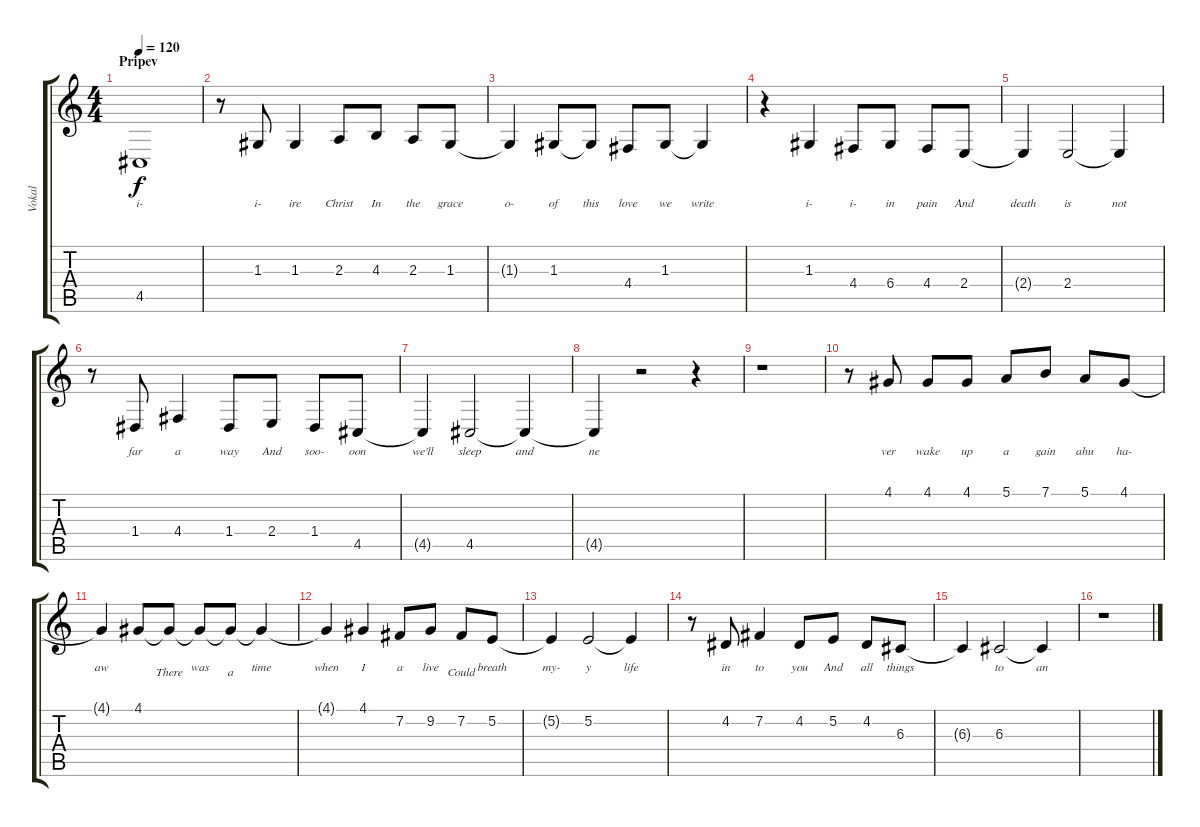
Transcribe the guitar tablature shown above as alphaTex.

\track ("Vokal" "Vokal") {instrument fx4atmosphere}
\staff {score tabs}
\tuning (E4 B3 G3 D3 A2 E2) {hide}
\ts (4 4)
\section ("" "Pripev")
\tempo 120
\clef g2
\ks c
4.5.1{lyrics (0 "i-") lyrics (1 "") lyrics (2 "") lyrics (3 "") lyrics (4 "") dy f} |
r.8 1.3.8{lyrics (0 "i-") lyrics (1 "") lyrics (2 "") lyrics (3 "") lyrics (4 "")} 1.3.4{lyrics (0 "ire") lyrics (1 "") lyrics (2 "") lyrics (3 "") lyrics (4 "")} 2.3.8{lyrics (0 "Christ") lyrics (1 "") lyrics (2 "") lyrics (3 "") lyrics (4 "")} 4.3.8{lyrics (0 "In") lyrics (1 "") lyrics (2 "") lyrics (3 "") lyrics (4 "")} 2.3.8{lyrics (0 "the") lyrics (1 "") lyrics (2 "") lyrics (3 "") lyrics (4 "")} 1.3.8{lyrics (0 "grace") lyrics (1 "") lyrics (2 "") lyrics (3 "") lyrics (4 "")} |
1.3{t}.4{lyrics (0 "o-") lyrics (1 "") lyrics (2 "") lyrics (3 "") lyrics (4 "")} 1.3.8{lyrics (0 "of") lyrics (1 "") lyrics (2 "") lyrics (3 "") lyrics (4 "")} 1.3{t}.8{lyrics (0 "this") lyrics (1 "") lyrics (2 "") lyrics (3 "") lyrics (4 "")} 4.4.8{lyrics (0 "love") lyrics (1 "") lyrics (2 "") lyrics (3 "") lyrics (4 "")} 1.3.8{lyrics (0 "we") lyrics (1 "") lyrics (2 "") lyrics (3 "") lyrics (4 "")} 1.3{t}.4{lyrics (0 "write") lyrics (1 "") lyrics (2 "") lyrics (3 "") lyrics (4 "")} |
r.4 1.3.4{lyrics (0 "i-") lyrics (1 "") lyrics (2 "") lyrics (3 "") lyrics (4 "")} 4.4.8{lyrics (0 "i-") lyrics (1 "") lyrics (2 "") lyrics (3 "") lyrics (4 "")} 6.4.8{lyrics (0 "in") lyrics (1 "") lyrics (2 "") lyrics (3 "") lyrics (4 "")} 4.4.8{lyrics (0 "pain") lyrics (1 "") lyrics (2 "") lyrics (3 "") lyrics (4 "")} 2.4.8{lyrics (0 "And") lyrics (1 "") lyrics (2 "") lyrics (3 "") lyrics (4 "")} |
2.4{t}.4{lyrics (0 "death") lyrics (1 "") lyrics (2 "") lyrics (3 "") lyrics (4 "")} 2.4.2{lyrics (0 "is") lyrics (1 "") lyrics (2 "") lyrics (3 "") lyrics (4 "")} 2.4{t}.4{lyrics (0 "not") lyrics (1 "") lyrics (2 "") lyrics (3 "") lyrics (4 "")} |
r.8 1.4.8{lyrics (0 "far") lyrics (1 "") lyrics (2 "") lyrics (3 "") lyrics (4 "")} 4.4.4{lyrics (0 "a") lyrics (1 "") lyrics (2 "") lyrics (3 "") lyrics (4 "")} 1.4.8{lyrics (0 "way") lyrics (1 "") lyrics (2 "") lyrics (3 "") lyrics (4 "")} 2.4.8{lyrics (0 "And") lyrics (1 "") lyrics (2 "") lyrics (3 "") lyrics (4 "")} 1.4.8{lyrics (0 "soo-") lyrics (1 "") lyrics (2 "") lyrics (3 "") lyrics (4 "")} 4.5.8{lyrics (0 "oon") lyrics (1 "") lyrics (2 "") lyrics (3 "") lyrics (4 "")} |
4.5{t}.4{lyrics (0 "we'll") lyrics (1 "") lyrics (2 "") lyrics (3 "") lyrics (4 "")} 4.5.2{lyrics (0 "sleep") lyrics (1 "") lyrics (2 "") lyrics (3 "") lyrics (4 "")} 4.5{t}.4{lyrics (0 "and") lyrics (1 "") lyrics (2 "") lyrics (3 "") lyrics (4 "")} |
4.5{t}.4{lyrics (0 "ne") lyrics (1 "") lyrics (2 "") lyrics (3 "") lyrics (4 "")} r.2 r.4 |
r.1 |
r.8 4.1.8{lyrics (0 "ver") lyrics (1 "") lyrics (2 "") lyrics (3 "") lyrics (4 "")} 4.1.8{lyrics (0 "wake") lyrics (1 "") lyrics (2 "") lyrics (3 "") lyrics (4 "")} 4.1.8{lyrics (0 "up") lyrics (1 "") lyrics (2 "") lyrics (3 "") lyrics (4 "")} 5.1.8{lyrics (0 "a") lyrics (1 "") lyrics (2 "") lyrics (3 "") lyrics (4 "")} 7.1.8{lyrics (0 "gain") lyrics (1 "") lyrics (2 "") lyrics (3 "") lyrics (4 "")} 5.1.8{lyrics (0 "ahu") lyrics (1 "") lyrics (2 "") lyrics (3 "") lyrics (4 "")} 4.1.8{lyrics (0 "ha-") lyrics (1 "") lyrics (2 "") lyrics (3 "") lyrics (4 "")} |
4.1{t}.4{lyrics (0 "aw") lyrics (1 "") lyrics (2 "") lyrics (3 "") lyrics (4 "")} 4.1.8{lyrics (0 "") lyrics (1 "") lyrics (2 "") lyrics (3 "") lyrics (4 "")} 4.1{t}.8{lyrics (0 "") lyrics (1 "There") lyrics (2 "") lyrics (3 "") lyrics (4 "")} 4.1{t}.8{lyrics (0 "was") lyrics (1 "") lyrics (2 "") lyrics (3 "") lyrics (4 "")} 4.1{t}.8{lyrics (0 "") lyrics (1 "a") lyrics (2 "") lyrics (3 "") lyrics (4 "")} 4.1{t}.4{lyrics (0 "time") lyrics (1 "") lyrics (2 "") lyrics (3 "") lyrics (4 "")} |
4.1{t}.4{lyrics (0 "when") lyrics (1 "") lyrics (2 "") lyrics (3 "") lyrics (4 "")} 4.1.4{lyrics (0 "I") lyrics (1 "") lyrics (2 "") lyrics (3 "") lyrics (4 "")} 7.2.8{lyrics (0 "a") lyrics (1 "") lyrics (2 "") lyrics (3 "") lyrics (4 "")} 9.2.8{lyrics (0 "live") lyrics (1 "") lyrics (2 "") lyrics (3 "") lyrics (4 "")} 7.2.8{lyrics (0 "") lyrics (1 "Could") lyrics (2 "") lyrics (3 "") lyrics (4 "")} 5.2.8{lyrics (0 "breath") lyrics (1 "") lyrics (2 "") lyrics (3 "") lyrics (4 "")} |
5.2{t}.4{lyrics (0 "my-") lyrics (1 "") lyrics (2 "") lyrics (3 "") lyrics (4 "")} 5.2.2{lyrics (0 "y") lyrics (1 "") lyrics (2 "") lyrics (3 "") lyrics (4 "")} 5.2{t}.4{lyrics (0 "life") lyrics (1 "") lyrics (2 "") lyrics (3 "") lyrics (4 "")} |
r.8 4.2.8{lyrics (0 "in") lyrics (1 "") lyrics (2 "") lyrics (3 "") lyrics (4 "")} 7.2.4{lyrics (0 "to") lyrics (1 "") lyrics (2 "") lyrics (3 "") lyrics (4 "")} 4.2.8{lyrics (0 "you") lyrics (1 "") lyrics (2 "") lyrics (3 "") lyrics (4 "")} 5.2.8{lyrics (0 "And") lyrics (1 "") lyrics (2 "") lyrics (3 "") lyrics (4 "")} 4.2.8{lyrics (0 "all") lyrics (1 "") lyrics (2 "") lyrics (3 "") lyrics (4 "")} 6.3.8{lyrics (0 "things") lyrics (1 "") lyrics (2 "") lyrics (3 "") lyrics (4 "")} |
6.3{t}.4{lyrics (0 "") lyrics (1 "") lyrics (2 "") lyrics (3 "") lyrics (4 "")} 6.3.2{lyrics (0 "to") lyrics (1 "") lyrics (2 "") lyrics (3 "") lyrics (4 "")} 6.3{t}.4{lyrics (0 "an") lyrics (1 "") lyrics (2 "") lyrics (3 "") lyrics (4 "")} |
r.1
